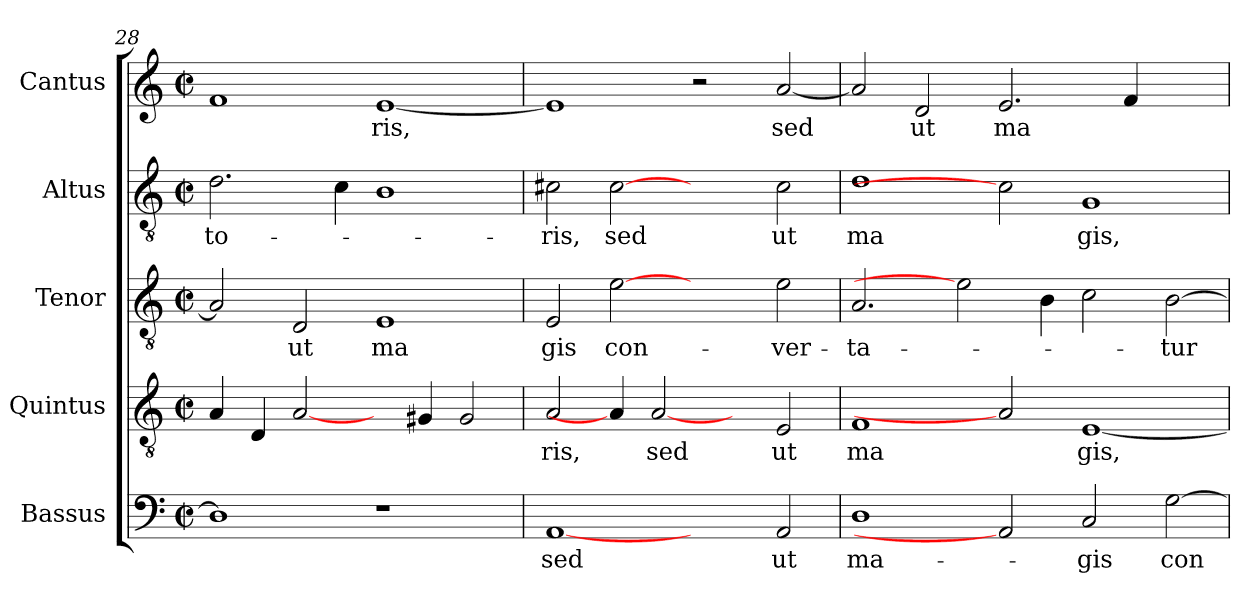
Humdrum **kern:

**kern	**text	**kern	**text	**kern	**text	**kern	**text	**kern	**text
*part5	*part5	*part4	*part4	*part3	*part3	*part2	*part2	*part1	*part1
*staff5	*staff5	*staff4	*staff4	*staff3	*staff3	*staff2	*staff2	*staff1	*staff1
*I"Bassus	*	*I"Quintus	*	*I"Tenor	*	*I"Altus	*	*I"Cantus	*
*clefF4	*	*clefGv2	*	*clefGv2	*	*clefGv2	*	*clefG2	*
*M2/2	*	*M2/2	*	*M2/2	*	*M2/2	*	*M2/2	*
*met(c|)	*	*met(c|)	*	*met(c|)	*	*met(c|)	*	*met(c|)	*
=28	=28	=28	=28	=28	=28	=28	=28	=28	=28
!	!	!	!	!	!	!	!LO:LY:b:cj	!	!
1D]	.	4A/	.	2A/]	.	2.d\	-to-	1f	.
.	.	4D/	.	.	.	.	.	.	.
!	!	!	!	!	!LO:LY:b:cj	!	!	!	!
.	.	[2A/	.	2D/	ut	.	.	.	.
.	.	.	.	.	.	4c\	.	.	.
!	!	!	!	!	!LO:LY:b:cj	!	!	!	!LO:LY:b:cj
1r	.	4ryy	.	1E	ma	1B	.	[>1e	ris,
.	.	4G#/	.	.	.	.	.	.	.
.	.	2G#/	.	.	.	.	.	.	.
!!LO:LB:g=z
=29	=29	=29	=29	=29	=29	=29	=29	=29	=29
!	!LO:LY:b:cj	!	!LO:LY:b:cj	!	!LO:LY:b:cj	!	!LO:LY:b:cj	!	!
[1AA	sed	2A/	ris,	2E/	gis	2c#X\	-ris,	1e]	.
!	!	!	!	!	!LO:LY:b:cj	!	!LO:LY:b:cj	!	!
.	.	4A/]	.	[2e	con-	[2c#	sed	.	.
!	!	!	!LO:LY:b:cj	!	!	!	!	!	!
.	.	[2A	sed	.	.	.	.	.	.
2ryy	.	.	.	2ryy	.	2ryy	.	2r	.
.	.	4ryy	.	.	.	.	.	.	.
!	!LO:LY:b:cj	!	!LO:LY:b:cj	!	!LO:LY:b:cj	!	!LO:LY:b:cj	!	!LO:LY:b
2AA/	ut	2E/	ut	2e\	-ver-	2c#\	ut	[<2a/	sed
=30	=30	=30	=30	=30	=30	=30	=30	=30	=30
!	!LO:LY:b:cj	!	!LO:LY:b:cj	!	!LO:LY:b:cj	!	!LO:LY:b:cj	!	!
1D	ma-	1F	ma	2.A/	-ta-	1d	ma	2a/]	.
!	!	!	!	!	!	!	!	!	!LO:LY:b:cj
.	.	.	.	.	.	.	.	2d/	ut
.	.	.	.	2e]	.	.	.	.	.
!	!	!	!	!	!	!	!	!	!LO:LY:b
2AA]	.	2A]	.	.	.	2c#]	.	2.e/	ma
.	.	.	.	4B\	.	.	.	.	.
!	!LO:LY:b:cj	!	!LO:LY:b:cj	!	!	!	!LO:LY:b:cj	!	!
2C/	-gis	[<1E	gis,	2c\	.	1G	gis,	.	.
.	.	.	.	.	.	.	.	4f/	.
!	!LO:LY:b	!	!	!	!LO:LY:b	!	!	!	!
[>2G\	con-	.	.	[>2B\	-tur	.	.	2ryy	.
=	=	=	=	=	=	=	=	=	=
*-	*-	*-	*-	*-	*-	*-	*-	*-	*-
